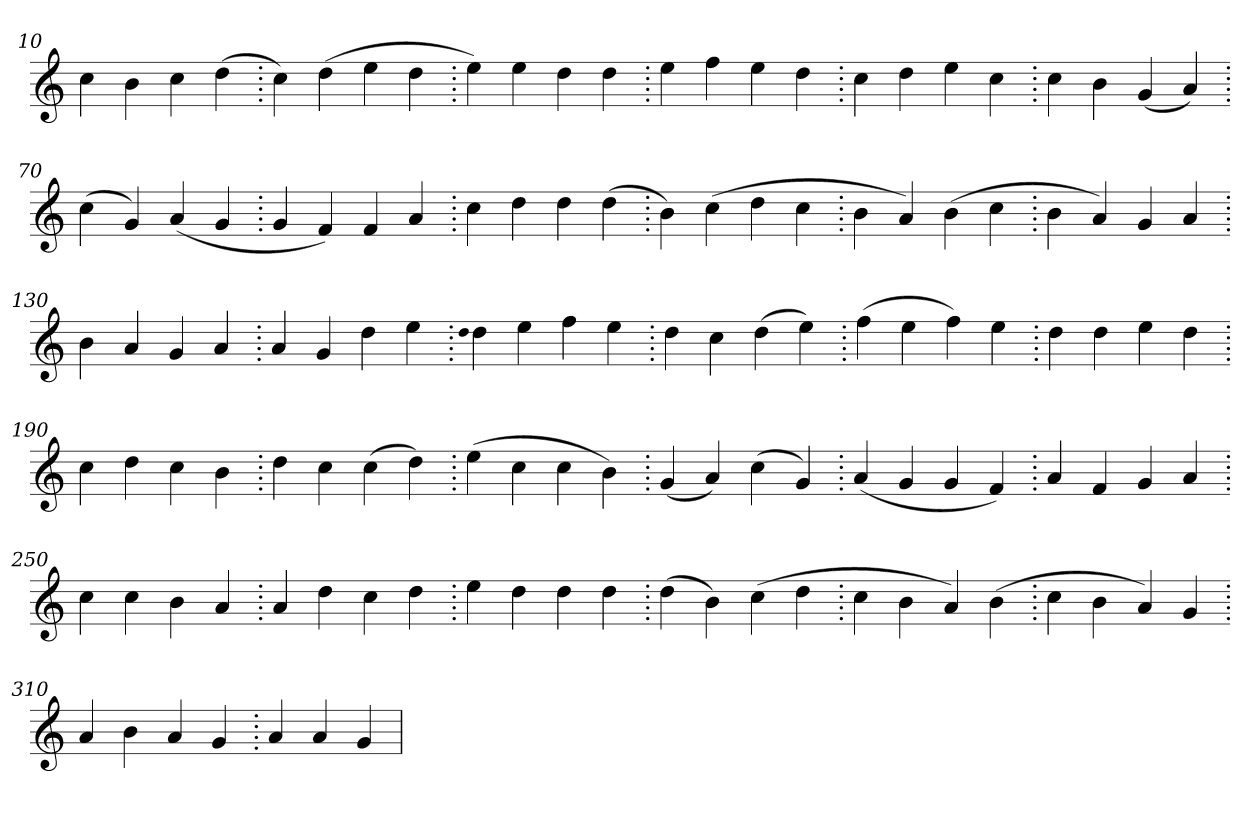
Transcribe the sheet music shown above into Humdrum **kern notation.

**kern
*part1
*staff1
*clefG2
=10.
4cc
4b
4cc
(>4dd
=20.
4cc)
(>4dd
4ee
4dd
=30.
4ee)
4ee
4dd
4dd
=40.
4ee
4ff
4ee
4dd
=50.
4cc
4dd
4ee
4cc
=60.
4cc
4b
(>4g
4a)
=70.
(>4cc
4g)
(>4a
4g
=80.
4g
4f)
4f
4a
=90.
4cc
4dd
4dd
(>4dd
=100.
4b)
(>4cc
4dd
4cc
=110.
4b
4a)
(>4b
4cc
=120.
4b
4a)
4g
4a
=130.
4b
4a
4g
4a
=140.
4a
4g
4dd
4ee
=150.
qqdd
4dd
4ee
4ff
4ee
=160.
4dd
4cc
(>4dd
4ee)
=170.
(>4ff
4ee
4ff)
4ee
=180.
4dd
4dd
4ee
4dd
=190.
4cc
4dd
4cc
4b
=200.
4dd
4cc
(>4cc
4dd)
=210.
(>4ee
4cc
4cc
4b)
=220.
(>4g
4a)
(>4cc
4g)
=230.
(>4a
4g
4g
4f)
=240.
4a
4f
4g
4a
=250.
4cc
4cc
4b
4a
=260.
4a
4dd
4cc
4dd
=270.
4ee
4dd
4dd
4dd
=280.
(>4dd
4b)
(>4cc
4dd
=290.
4cc
4b
4a)
(>4b
=300.
4cc
4b
4a)
4g
=310.
4a
4b
4a
4g
=320.
4a
4a
4g
=
*-
